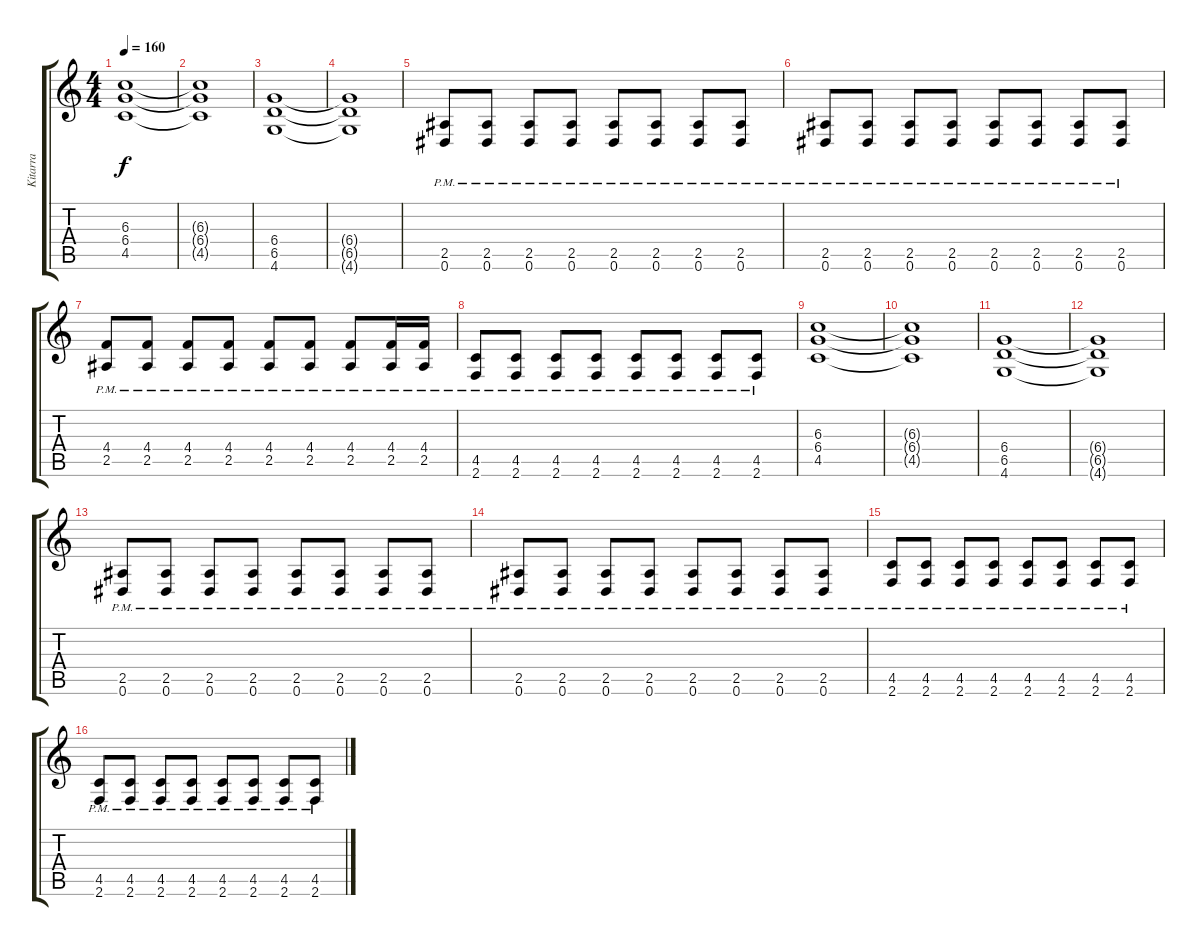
\track ("Kitarra" "Kitarra") {instrument distortionguitar}
\staff {score tabs}
\tuning (Eb4 Bb3 Gb3 Db3 Ab2 Eb2) {hide}
\ts (4 4)
\tempo 160
\clef g2
\ks c
(6.3 6.4 4.5).1{dy f} |
(6.3{t} 6.4{t} 4.5{t}).1 |
(6.4 6.5 4.6).1 |
(6.4{t} 6.5{t} 4.6{t}).1 |
(2.5{pm} 0.6{pm}).8 (2.5{pm} 0.6{pm}).8 (2.5{pm} 0.6{pm}).8 (2.5{pm} 0.6{pm}).8 (2.5{pm} 0.6{pm}).8 (2.5{pm} 0.6{pm}).8 (2.5{pm} 0.6{pm}).8 (2.5{pm} 0.6{pm}).8 |
(2.5{pm} 0.6{pm}).8 (2.5{pm} 0.6{pm}).8 (2.5{pm} 0.6{pm}).8 (2.5{pm} 0.6{pm}).8 (2.5{pm} 0.6{pm}).8 (2.5{pm} 0.6{pm}).8 (2.5{pm} 0.6{pm}).8 (2.5{pm} 0.6{pm}).8 |
(4.4{pm} 2.5{pm}).8 (4.4{pm} 2.5{pm}).8 (4.4{pm} 2.5{pm}).8 (4.4{pm} 2.5{pm}).8 (4.4{pm} 2.5{pm}).8 (4.4{pm} 2.5{pm}).8 (4.4{pm} 2.5{pm}).8 (4.4{pm} 2.5).16 (4.4{pm} 2.5).16 |
(4.5{pm} 2.6{pm}).8 (4.5{pm} 2.6{pm}).8 (4.5{pm} 2.6{pm}).8 (4.5{pm} 2.6{pm}).8 (4.5{pm} 2.6{pm}).8 (4.5{pm} 2.6{pm}).8 (4.5{pm} 2.6{pm}).8 (4.5{pm} 2.6{pm}).8 |
(6.3 6.4 4.5).1 |
(6.3{t} 6.4{t} 4.5{t}).1 |
(6.4 6.5 4.6).1 |
(6.4{t} 6.5{t} 4.6{t}).1 |
(2.5{pm} 0.6{pm}).8 (2.5{pm} 0.6{pm}).8 (2.5{pm} 0.6{pm}).8 (2.5{pm} 0.6{pm}).8 (2.5{pm} 0.6{pm}).8 (2.5{pm} 0.6{pm}).8 (2.5{pm} 0.6{pm}).8 (2.5{pm} 0.6{pm}).8 |
(2.5{pm} 0.6{pm}).8 (2.5{pm} 0.6{pm}).8 (2.5{pm} 0.6{pm}).8 (2.5{pm} 0.6{pm}).8 (2.5{pm} 0.6{pm}).8 (2.5{pm} 0.6{pm}).8 (2.5{pm} 0.6{pm}).8 (2.5{pm} 0.6{pm}).8 |
(4.5{pm} 2.6{pm}).8 (4.5{pm} 2.6{pm}).8 (4.5{pm} 2.6{pm}).8 (4.5{pm} 2.6{pm}).8 (4.5{pm} 2.6{pm}).8 (4.5{pm} 2.6{pm}).8 (4.5{pm} 2.6{pm}).8 (4.5{pm} 2.6{pm}).8 |
(4.5{pm} 2.6{pm}).8 (4.5{pm} 2.6{pm}).8 (4.5{pm} 2.6{pm}).8 (4.5{pm} 2.6{pm}).8 (4.5{pm} 2.6{pm}).8 (4.5{pm} 2.6{pm}).8 (4.5{pm} 2.6{pm}).8 (4.5{pm} 2.6{pm}).8
